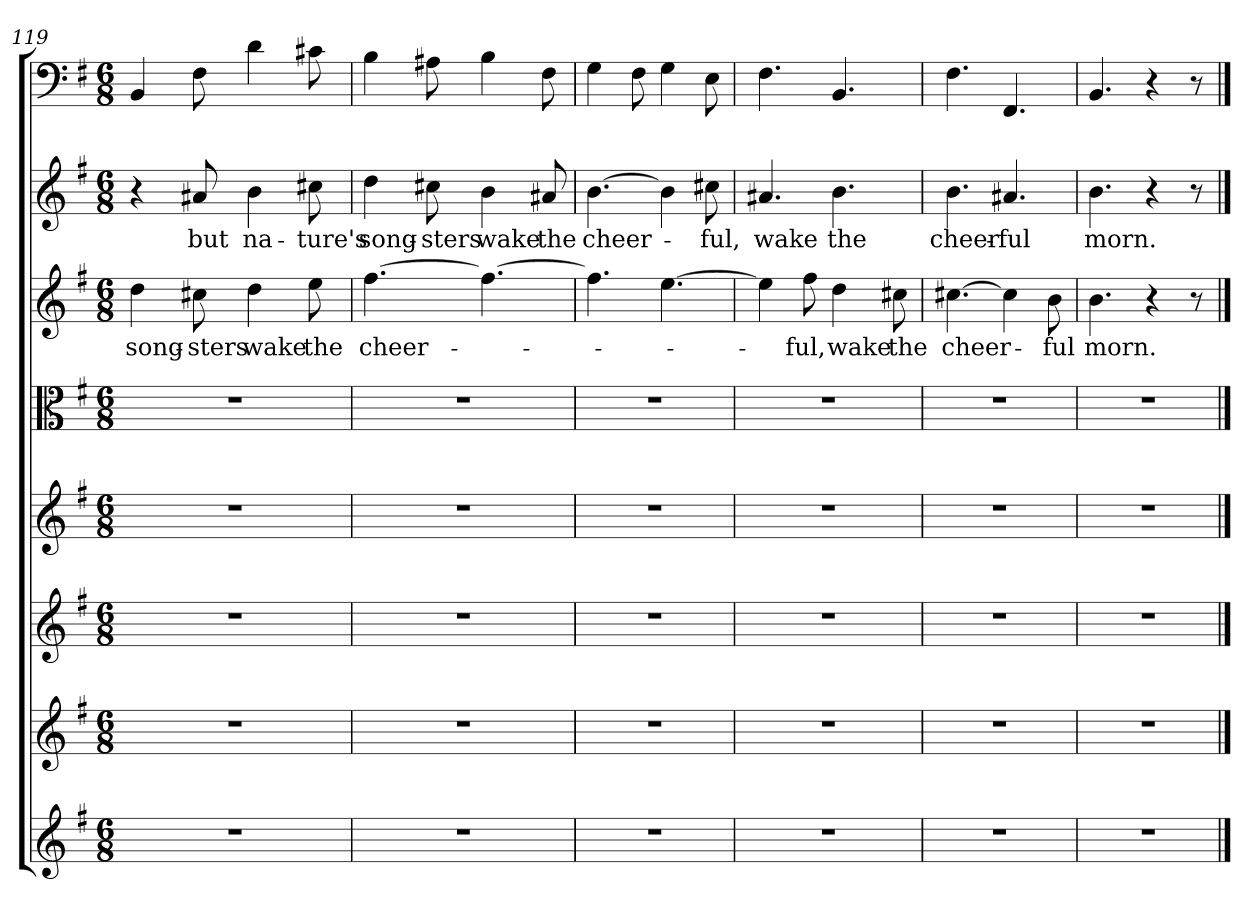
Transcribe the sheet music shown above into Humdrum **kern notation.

**kern	**kern	**kern	**kern	**kern	**kern	**text	**kern	**text	**kern
*part8	*part7	*part6	*part5	*part4	*part3	*part3	*part2	*part2	*part1
*staff8	*staff7	*staff6	*staff5	*staff4	*staff3	*staff3	*staff2	*staff2	*staff1
*clefG2	*clefG2	*clefG2	*clefG2	*clefC3	*clefG2	*	*clefG2	*	*clefF4
*k[f#]	*k[f#]	*k[f#]	*k[f#]	*k[f#]	*k[f#]	*	*k[f#]	*	*k[f#]
*G:	*G:	*G:	*G:	*G:	*G:	*	*G:	*	*G:
*M6/8	*M6/8	*M6/8	*M6/8	*M6/8	*M6/8	*	*M6/8	*	*M6/8
=119	=119	=119	=119	=119	=119	=119	=119	=119	=119
2.r	2.r	2.r	2.r	2.r	4dd\	song-	4r	.	4BB/
.	.	.	.	.	8cc#X\	-sters	8a#X/	but	8F#\
.	.	.	.	.	4dd\	wake	4b\	na-	4d\
.	.	.	.	.	8ee\	the	8cc#X\	-ture's	8c#X\
=120	=120	=120	=120	=120	=120	=120	=120	=120	=120
2.r	2.r	2.r	2.r	2.r	[4.ff#\	cheer-	4dd\	song-	4B\
.	.	.	.	.	.	.	8cc#X\	-sters	8A#X\
.	.	.	.	.	4.ff#\_	.	4b\	wake	4B\
.	.	.	.	.	.	.	8a#X/	the	8F#\
=121	=121	=121	=121	=121	=121	=121	=121	=121	=121
2.r	2.r	2.r	2.r	2.r	4.ff#\]	.	[4.b\	cheer-	4G\
.	.	.	.	.	.	.	.	.	8F#\
.	.	.	.	.	[4.ee\	.	4b\]	.	4G\
.	.	.	.	.	.	.	8cc#X\	-ful,	8E\
=122	=122	=122	=122	=122	=122	=122	=122	=122	=122
2.r	2.r	2.r	2.r	2.r	4ee\]	.	4.a#X/	wake	4.F#\
.	.	.	.	.	8ff#\	-ful,	.	.	.
.	.	.	.	.	4dd\	wake	4.b\	the	4.BB/
.	.	.	.	.	8cc#X\	the	.	.	.
=123	=123	=123	=123	=123	=123	=123	=123	=123	=123
2.r	2.r	2.r	2.r	2.r	[4.cc#X\	cheer-	4.b\	cheer-	4.F#\
.	.	.	.	.	4cc#\]	.	4.a#X/	-ful	4.FF#/
.	.	.	.	.	8b\	-ful	.	.	.
=124	=124	=124	=124	=124	=124	=124	=124	=124	=124
2.r	2.r	2.r	2.r	2.r	4.b\	morn.	4.b\	morn.	4.BB/
.	.	.	.	.	4r	.	4r	.	4r
.	.	.	.	.	8r	.	8r	.	8r
==	==	==	==	==	==	==	==	==	==
*-	*-	*-	*-	*-	*-	*-	*-	*-	*-
